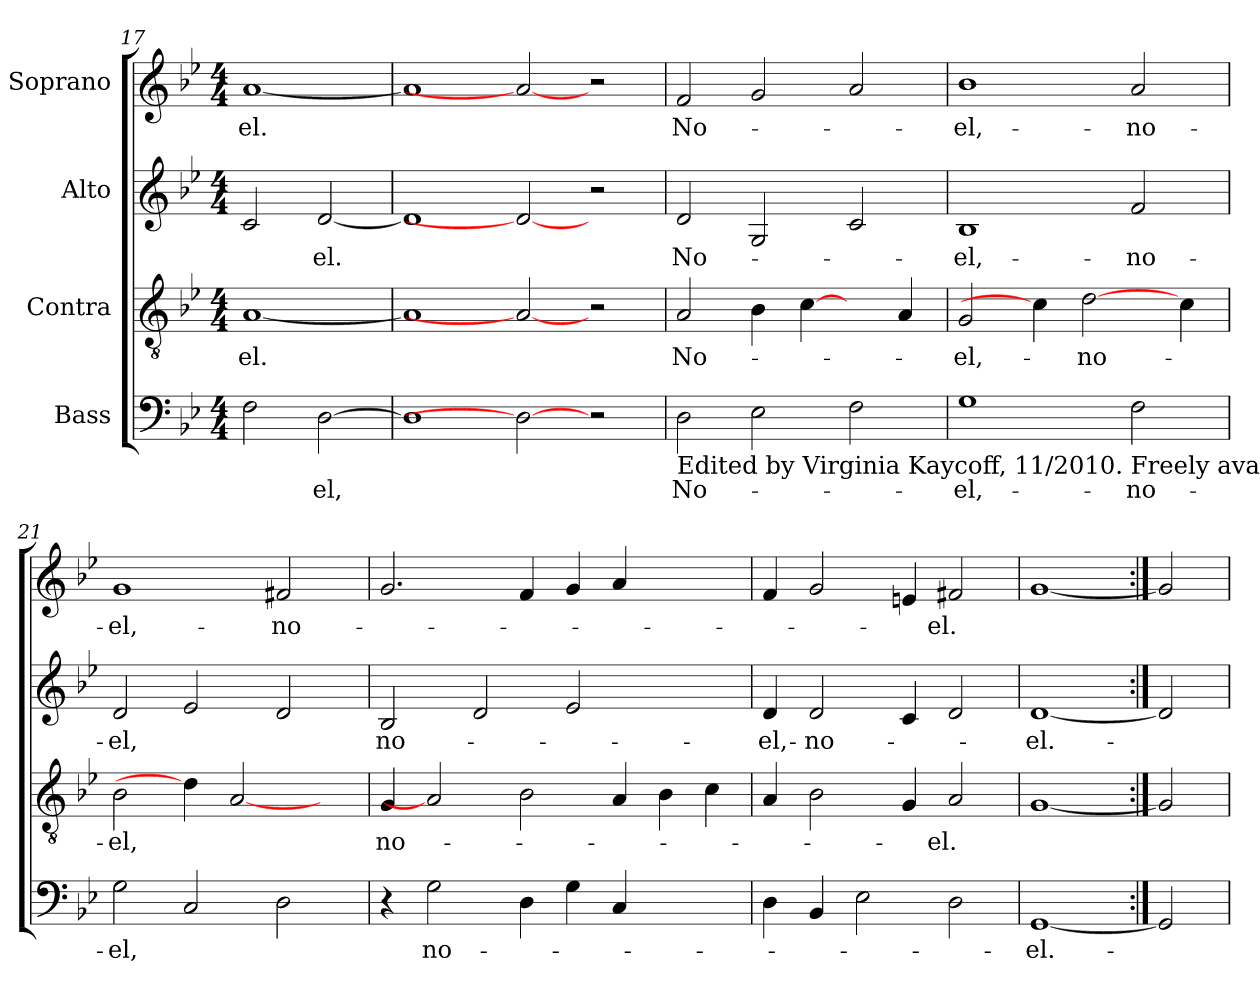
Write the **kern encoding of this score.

**kern	**text	**kern	**text	**kern	**text	**kern	**text
*part4	*part4	*part3	*part3	*part2	*part2	*part1	*part1
*staff4	*staff4	*staff3	*staff3	*staff2	*staff2	*staff1	*staff1
*I"Bass	*	*I"Contra	*	*I"Alto	*	*I"Soprano	*
*clefF4	*	*clefGv2	*	*clefG2	*	*clefG2	*
*k[b-e-]	*	*k[b-e-]	*	*k[b-e-]	*	*k[b-e-]	*
*B-:	*	*B-:	*	*B-:	*	*B-:	*
*M4/4	*	*M4/4	*	*M4/4	*	*M4/4	*
=17	=17	=17	=17	=17	=17	=17	=17
!	!	!	!LO:LY:b:color=#000000	!	!	!	!
!	!	!	!	!	!	!	!LO:LY:b:color=#000000
2Fi\	.	[1Ai	-el.	2ci/	.	[1ai	-el.
!	!LO:LY:b:color=#000000	!	!	!	!	!	!
!	!	!	!	!	!LO:LY:b:color=#000000	!	!
[2Di	-el,	.	.	[2di	-el.	.	.
=18	=18	=18	=18	=18	=18	=18	=18
1Di]	.	1Ai]	.	1di]	.	1ai]	.
2Di_	.	2Ai_	.	2di_	.	2ai_	.
2r	.	2r	.	2r	.	2r	.
!!LO:LB:g=z
=19	=19	=19	=19	=19	=19	=19	=19
!	!LO:LY:b:color=#000000	!	!	!	!	!	!
!	!	!	!LO:LY:b:color=#000000	!	!	!	!
!	!	!	!	!	!LO:LY:b:color=#000000	!	!
!LO:TX:b:t=Edited by Virginia Kaycoff, 11/2010. Freely available for public distribuion.	!	!	!	!	!	!	!
!	!	!	!	!	!	!	!LO:LY:b:color=#000000
2Di\	No-	2Ai/	No-	2di/	No-	2fi/	No-
2E-i\	.	4B-i\	.	2Gi/	.	2gi/	.
.	.	[4ci\	.	.	.	.	.
2Fi\	.	4ryy	.	2ci/	.	2ai/	.
.	.	4Ai/	.	.	.	.	.
=20	=20	=20	=20	=20	=20	=20	=20
!	!LO:LY:b:color=#000000	!	!	!	!	!	!
!	!	!	!LO:LY:b:color=#000000	!	!	!	!
!	!	!	!	!	!LO:LY:b:color=#000000	!	!
!	!	!	!	!	!	!	!LO:LY:b:color=#000000
1Gi	-el,-	2Gi/	-el,-	1B-i	-el,-	1b-i	-el,-
.	.	4ci\]	.	.	.	.	.
!	!	!	!LO:LY:b:color=#000000	!	!	!	!
.	.	[2di\	-no-	.	.	.	.
!	!LO:LY:b:color=#000000	!	!	!	!	!	!
!	!	!	!	!	!LO:LY:b:color=#000000	!	!
!	!	!	!	!	!	!	!LO:LY:b:color=#000000
2Fi\	-no-	.	.	2fi/	-no-	2ai/	-no-
.	.	4ci\	.	.	.	.	.
=21	=21	=21	=21	=21	=21	=21	=21
!	!LO:LY:b:color=#000000	!	!	!	!	!	!
!	!	!	!LO:LY:b:color=#000000	!	!	!	!
!	!	!	!	!	!LO:LY:b:color=#000000	!	!
!	!	!	!	!	!	!	!LO:LY:b:color=#000000
2Gi\	-el,	2B-i\	-el,	2di/	-el,	1gi	-el,-
2Ci/	.	4di\]	.	2e-i/	.	.	.
.	.	[2Ai	.	.	.	.	.
!	!	!	!	!	!	!	!LO:LY:b:color=#000000
2Di\	.	.	.	2di/	.	2f#Xi/	-no-
.	.	4ryy	.	.	.	.	.
=22	=22	=22	=22	=22	=22	=22	=22
!	!	!	!LO:LY:b:color=#000000	!	!	!	!
!	!	!	!	!	!LO:LY:b:color=#000000	!	!
4r	.	4Gi/	no-	2B-i/	no-	2.gi/	.
!	!LO:LY:b:color=#000000	!	!	!	!	!	!
2Gi\	no-	2Ai]	.	.	.	.	.
.	.	.	.	2di/	.	.	.
4Di\	.	2B-i\	.	.	.	4fi/	.
4Gi\	.	.	.	2e-i/	.	4gi/	.
4Ci/	.	4Ai/	.	.	.	4ai/	.
2ryy	.	4B-i\	.	2ryy	.	2ryy	.
.	.	4ci\	.	.	.	.	.
=23	=23	=23	=23	=23	=23	=23	=23
!	!	!	!	!	!LO:LY:b:color=#000000	!	!
4Di\	.	4Ai/	.	4di/	-el,-	4fi/	.
!	!	!	!	!	!LO:LY:b:color=#000000	!	!
4BB-i/	.	2B-i\	.	2di/	-no-	2gi/	.
2E-i\	.	.	.	.	.	.	.
.	.	4Gi/	.	4ci/	.	4eni/	.
!	!	!	!LO:LY:b:color=#000000	!	!	!	!
!	!	!	!	!	!	!	!LO:LY:b:color=#000000
2Di\	.	2Ai/	-el.	2di/	.	2f#Xi/	-el.
=24	=24	=24	=24	=24	=24	=24	=24
!	!LO:LY:b:color=#000000	!	!	!	!	!	!
!	!	!	!	!	!LO:LY:b:color=#000000	!	!
[1GGi	-el.-	[1Gi	.	[1di	-el.-	[1gi	.
=25:|!	=25:|!	=25:|!	=25:|!	=25:|!	=25:|!	=25:|!	=25:|!
2GGi]	.	2Gi]	.	2di]	.	2gi]	.
=	=	=	=	=	=	=	=
*-	*-	*-	*-	*-	*-	*-	*-
